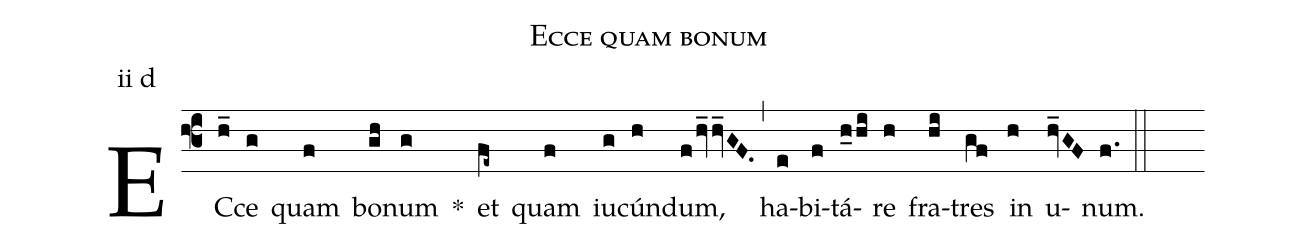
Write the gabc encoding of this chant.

name: Ecce quam bonum;
annotation: ii d;
mode: 2;
%%
(f3)
EC(h_)ce(g) quam(f) bo(gh)num(g) *()
et(fe~) quam(f) iu(g)cún(h)dum,(f/hv_hv_GF.) (,)
ha(e)bi(f)tá(h_0hi)re(h) fra(hi)tres(gf) in(h) u(hv_GF)num.(f.) (::)
